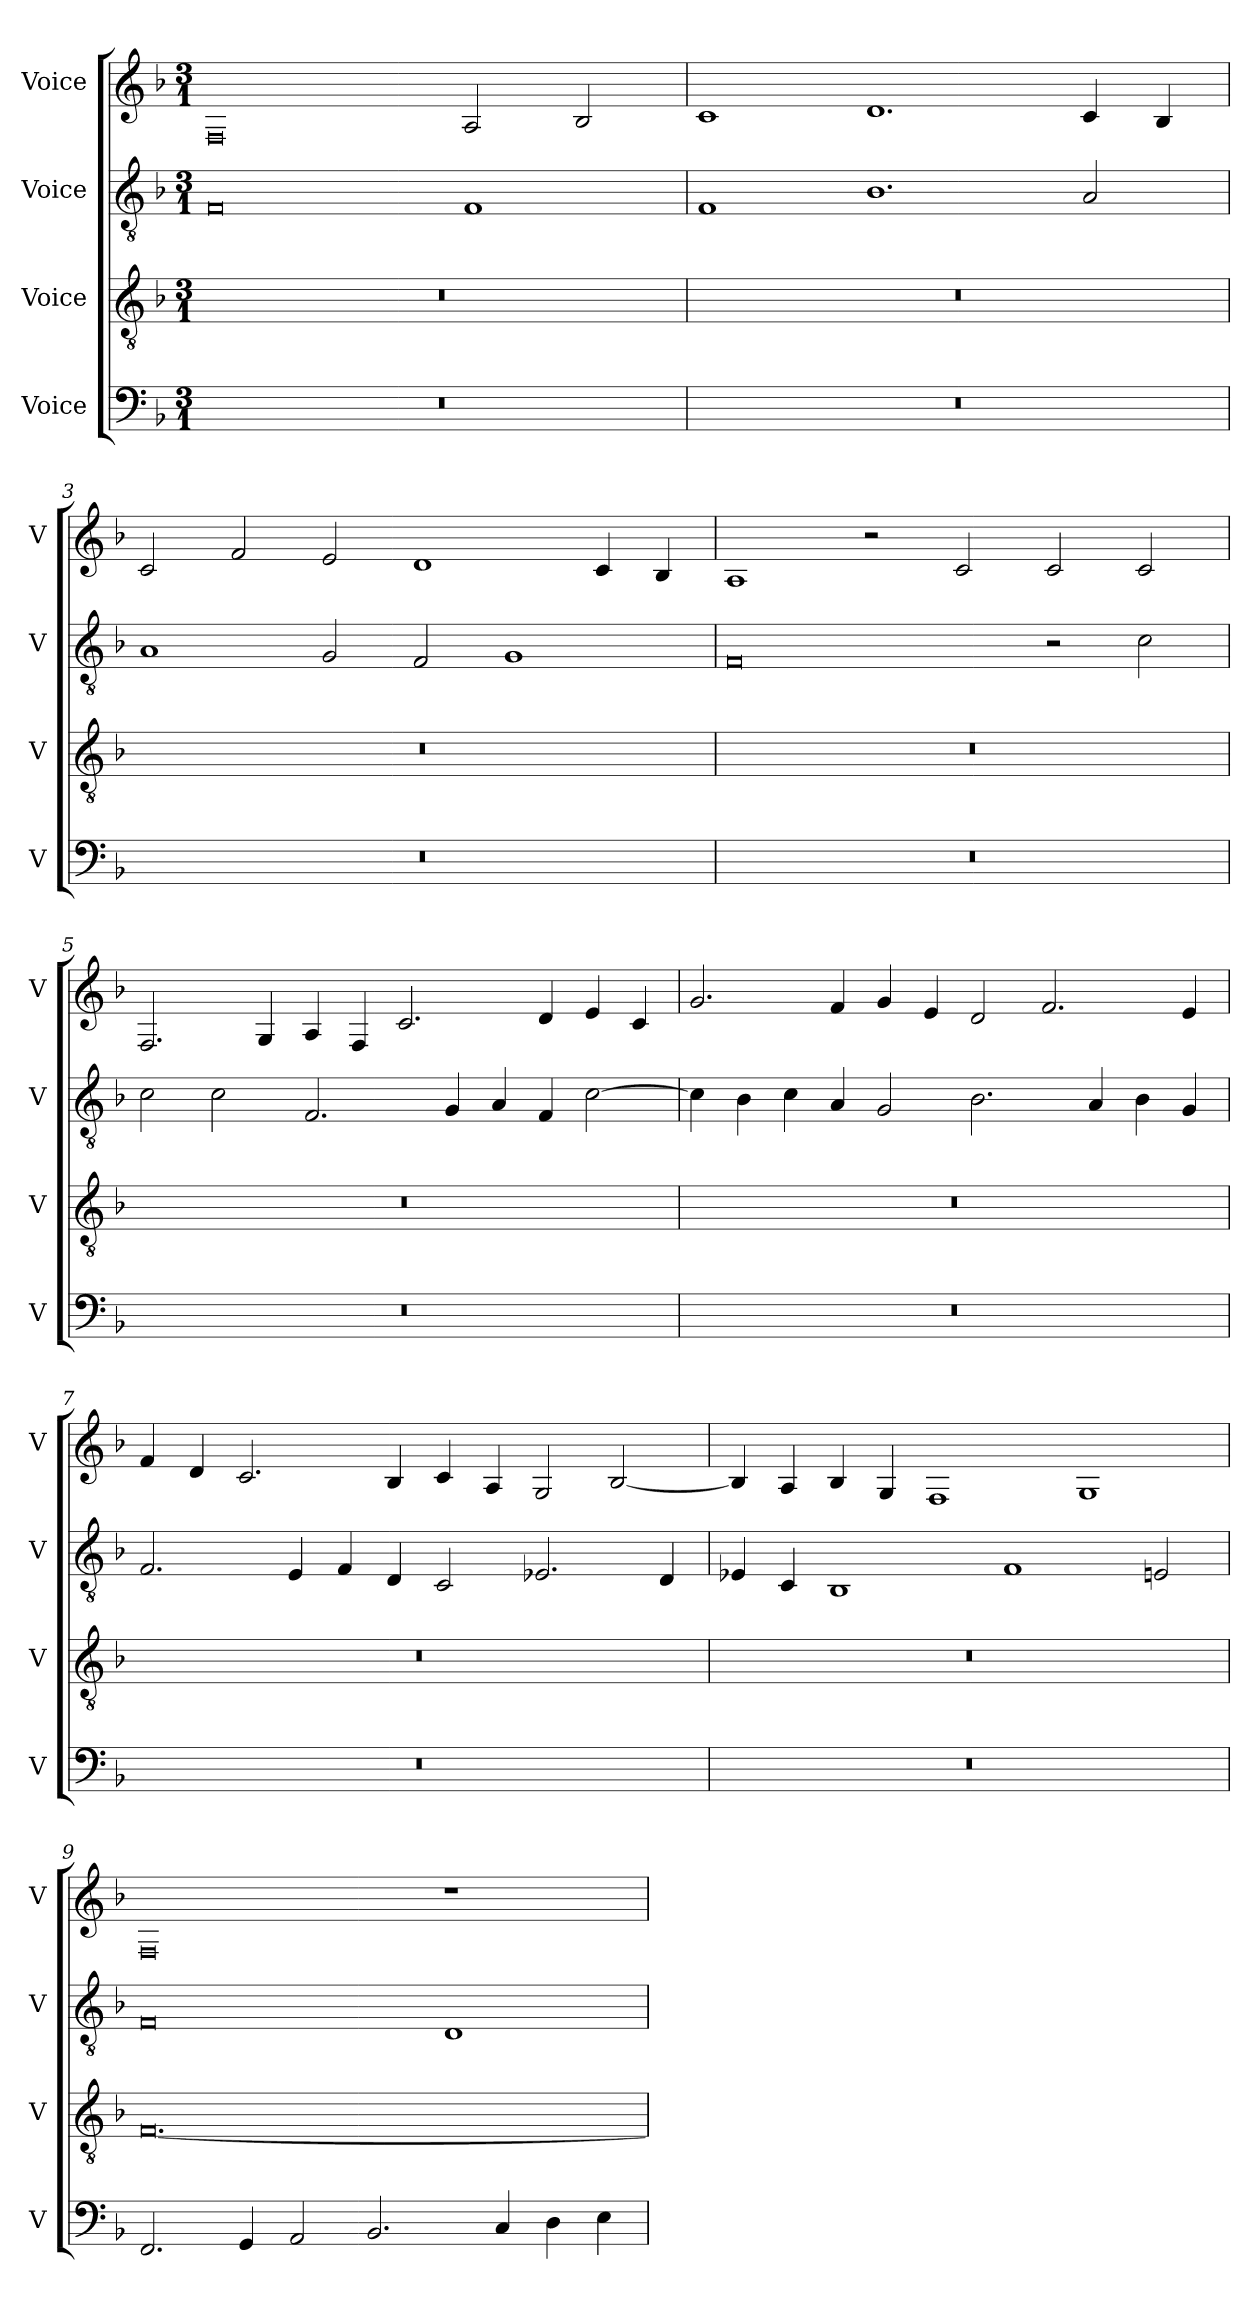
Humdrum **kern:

**kern	**kern	**kern	**kern
*part4	*part3	*part2	*part1
*staff4	*staff3	*staff2	*staff1
*I"Voice	*I"Voice	*I"Voice	*I"Voice
*I'V	*I'V	*I'V	*I'V
*clefF4	*clefGv2	*clefGv2	*clefG2
*k[b-]	*k[b-]	*k[b-]	*k[b-]
*M3/1	*M3/1	*M3/1	*M3/1
=1	=1	=1	=1
0.r	0.r	0F	0F
.	.	1F	2A/
.	.	.	2B-/
=2	=2	=2	=2
0.r	0.r	1F	1c
.	.	1.B-	1.d
.	.	2A/	4c/
.	.	.	4B-/
=3	=3	=3	=3
0.r	0.r	1A	2c/
.	.	.	2f/
.	.	2G/	2e/
.	.	2F/	1d
.	.	1G	.
.	.	.	4c/
.	.	.	4B-/
!!LO:LB:g=z
=4	=4	=4	=4
0.r	0.r	0F	1A
.	.	.	2r
.	.	.	2c/
.	.	2r	2c/
.	.	2c\	2c/
=5	=5	=5	=5
0.r	0.r	2c\	2.F/
.	.	2c\	.
.	.	.	4G/
.	.	2.F/	4A/
.	.	.	4F/
.	.	.	2.c/
.	.	4G/	.
.	.	4A/	.
.	.	4F/	4d/
.	.	[2c\	4e/
.	.	.	4c/
!!LO:LB:g=z
=6	=6	=6	=6
0.r	0.r	4c\]	2.g/
.	.	4B-\	.
.	.	4c\	.
.	.	4A/	4f/
.	.	2G/	4g/
.	.	.	4e/
.	.	2.B-\	2d/
.	.	.	2.f/
.	.	4A/	.
.	.	4B-\	.
.	.	4G/	4e/
=7	=7	=7	=7
0.r	0.r	2.F/	4f/
.	.	.	4d/
.	.	.	2.c/
.	.	4E/	.
.	.	4F/	.
.	.	4D/	4B-/
.	.	2C/	4c/
.	.	.	4A/
.	.	2.E-X/	2G/
.	.	.	[2B-/
.	.	4D/	.
!!LO:PB:g=z
=8	=8	=8	=8
0.r	0.r	4E-X/	4B-/]
.	.	4C/	4A/
.	.	1BB-	4B-/
.	.	.	4G/
.	.	.	1F
.	.	1F	.
.	.	.	1G
.	.	2En/	.
=9	=9	=9	=9
2.FF/	[0.F	0F	0F
4GG/	.	.	.
2AA/	.	.	.
2.BB-/	.	.	.
.	.	1D	1r
4C/	.	.	.
4D\	.	.	.
4E\	.	.	.
=	=	=	=
*-	*-	*-	*-
